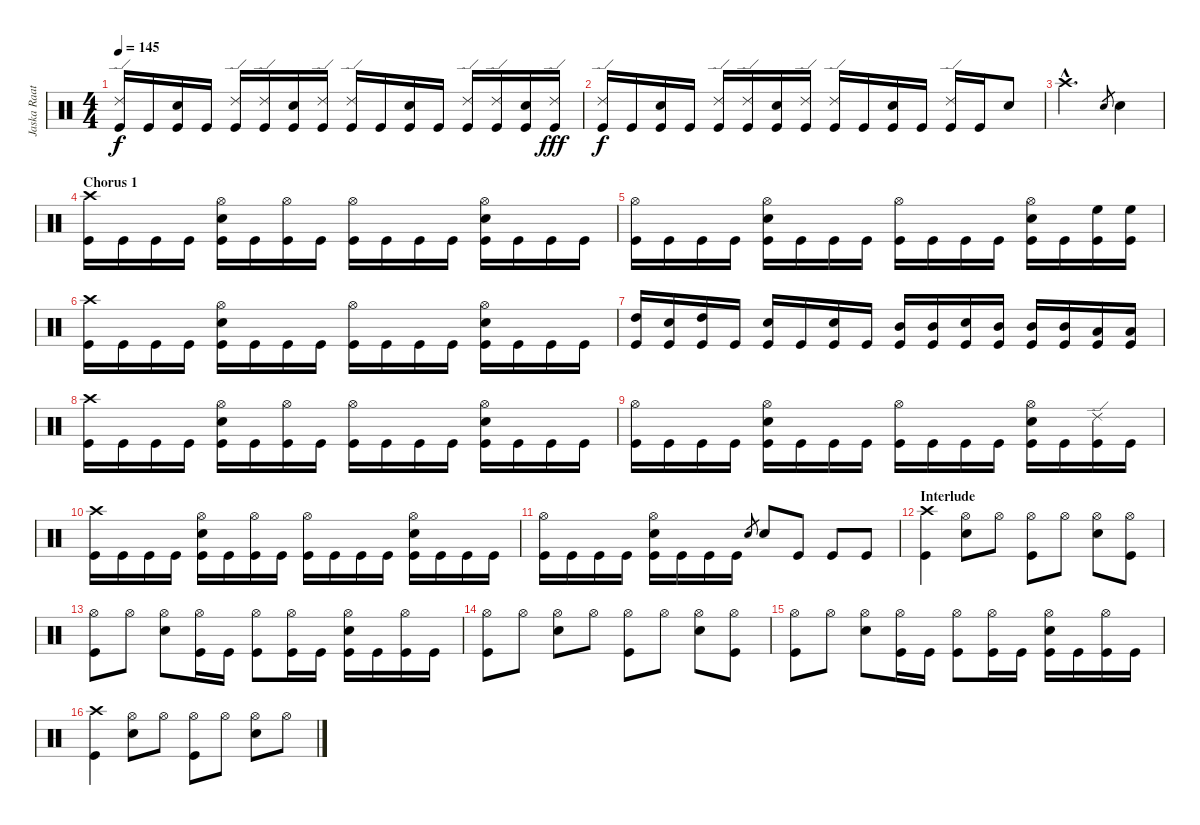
\track ("Jaska Raatikainen" "Jaska Raat") {instrument percussion}
\staff {score}
\articulation defaults
\ts (4 4)
\tempo 145
\clef neutral
\ks c
("Ride (edge) 2" "Kick (hit)").16{dy f} "Kick (hit)".16 ("Snare (hit) 2" "Kick (hit)").16 "Kick (hit)".16 ("Ride (edge) 2" "Kick (hit)").16 ("Ride (edge) 2" "Kick (hit)").16 ("Snare (hit) 2" "Kick (hit)").16 ("Ride (edge) 2" "Kick (hit)").16 ("Ride (edge) 2" "Kick (hit)").16 "Kick (hit)".16 ("Snare (hit) 2" "Kick (hit)").16 "Kick (hit)".16 ("Ride (edge) 2" "Kick (hit)").16 ("Ride (edge) 2" "Kick (hit)").16 ("Snare (hit) 2" "Kick (hit)").16 ("Ride (edge) 2" "Kick (hit)").16{dy fff} |
("Ride (edge) 2" "Kick (hit)").16{dy f} "Kick (hit)".16 ("Snare (hit) 2" "Kick (hit)").16 "Kick (hit)".16 ("Ride (edge) 2" "Kick (hit)").16 ("Ride (edge) 2" "Kick (hit)").16 ("Snare (hit) 2" "Kick (hit)").16 ("Ride (edge) 2" "Kick (hit)").16 ("Ride (edge) 2" "Kick (hit)").16 "Kick (hit)".16 ("Snare (hit) 2" "Kick (hit)").16 "Kick (hit)".16 ("Ride (edge) 2" "Kick (hit)").16 "Kick (hit)".16 "Snare (hit) 2".8 |
"Crash high (hit)"{hac}.2{d} "Snare (hit) 2".8{gr} "Snare (hit) 2".4 |
\section ("" "Chorus 1")
("Crash high (hit)" "Kick (hit)").16 "Kick (hit)".16 "Kick (hit)".16 "Kick (hit)".16 ("Hi-Hat (open)" "Snare (hit) 2" "Kick (hit)").16 "Kick (hit)".16 ("Hi-Hat (open)" "Kick (hit)").16 "Kick (hit)".16 ("Hi-Hat (open)" "Kick (hit)").16 "Kick (hit)".16 "Kick (hit)".16 "Kick (hit)".16 ("Hi-Hat (open)" "Snare (hit) 2" "Kick (hit)").16 "Kick (hit)".16 "Kick (hit)".16 "Kick (hit)".16 |
("Hi-Hat (open)" "Kick (hit)").16 "Kick (hit)".16 "Kick (hit)".16 "Kick (hit)".16 ("Hi-Hat (open)" "Snare (hit) 2" "Kick (hit)").16 "Kick (hit)".16 "Kick (hit)".16 "Kick (hit)".16 ("Hi-Hat (open)" "Kick (hit)").16 "Kick (hit)".16 "Kick (hit)".16 "Kick (hit)".16 ("Hi-Hat (open)" "Snare (hit) 2" "Kick (hit)").16 "Kick (hit)".16 ("High Floor Tom (hit)" "Kick (hit)").16 ("High Floor Tom (hit)" "Kick (hit)").16 |
("Crash high (hit)" "Kick (hit)").16 "Kick (hit)".16 "Kick (hit)".16 "Kick (hit)".16 ("Hi-Hat (open)" "Snare (hit) 2" "Kick (hit)").16 "Kick (hit)".16 "Kick (hit)".16 "Kick (hit)".16 ("Hi-Hat (open)" "Kick (hit)").16 "Kick (hit)".16 "Kick (hit)".16 "Kick (hit)".16 ("Hi-Hat (open)" "Snare (hit) 2" "Kick (hit)").16 "Kick (hit)".16 "Kick (hit)".16 "Kick (hit)".16 |
("High Tom (hit)" "Kick (hit)").16 ("Snare (hit) 2" "Kick (hit)").16 ("High Tom (hit)" "Kick (hit)").16 "Kick (hit)".16 ("Snare (hit) 2" "Kick (hit)").16 "Kick (hit)".16 ("Snare (hit) 2" "Kick (hit)").16 "Kick (hit)".16 ("Mid Tom (hit)" "Kick (hit)").16 ("Mid Tom (hit)" "Kick (hit)").16 ("Snare (hit) 2" "Kick (hit)").16 ("Mid Tom (hit)" "Kick (hit)").16 ("Mid Tom (hit)" "Kick (hit)").16 ("Mid Tom (hit)" "Kick (hit)").16 ("Low Tom (hit)" "Kick (hit)").16 ("Low Tom (hit)" "Kick (hit)").16 |
("Crash high (hit)" "Kick (hit)").16 "Kick (hit)".16 "Kick (hit)".16 "Kick (hit)".16 ("Hi-Hat (open)" "Snare (hit) 2" "Kick (hit)").16 "Kick (hit)".16 ("Hi-Hat (open)" "Kick (hit)").16 "Kick (hit)".16 ("Hi-Hat (open)" "Kick (hit)").16 "Kick (hit)".16 "Kick (hit)".16 "Kick (hit)".16 ("Hi-Hat (open)" "Snare (hit) 2" "Kick (hit)").16 "Kick (hit)".16 "Kick (hit)".16 "Kick (hit)".16 |
("Hi-Hat (open)" "Kick (hit)").16 "Kick (hit)".16 "Kick (hit)".16 "Kick (hit)".16 ("Hi-Hat (open)" "Snare (hit) 2" "Kick (hit)").16 "Kick (hit)".16 "Kick (hit)".16 "Kick (hit)".16 ("Hi-Hat (open)" "Kick (hit)").16 "Kick (hit)".16 "Kick (hit)".16 "Kick (hit)".16 ("Hi-Hat (open)" "Snare (hit) 2" "Kick (hit)").16 "Kick (hit)".16 ("Ride (edge) 2" "Kick (hit)").16 "Kick (hit)".16 |
("Crash high (hit)" "Kick (hit)").16 "Kick (hit)".16 "Kick (hit)".16 "Kick (hit)".16 ("Hi-Hat (open)" "Snare (hit) 2" "Kick (hit)").16 "Kick (hit)".16 ("Hi-Hat (open)" "Kick (hit)").16 "Kick (hit)".16 ("Hi-Hat (open)" "Kick (hit)").16 "Kick (hit)".16 "Kick (hit)".16 "Kick (hit)".16 ("Hi-Hat (open)" "Snare (hit) 2" "Kick (hit)").16 "Kick (hit)".16 "Kick (hit)".16 "Kick (hit)".16 |
("Hi-Hat (open)" "Kick (hit)").16 "Kick (hit)".16 "Kick (hit)".16 "Kick (hit)".16 ("Hi-Hat (open)" "Snare (hit) 2" "Kick (hit)").16 "Kick (hit)".16 "Kick (hit)".16 "Kick (hit)".16 "Snare (hit) 2".8{gr} "Snare (hit) 2".8 "Kick (hit)".8 "Kick (hit)".8 "Kick (hit)".8 |
\section ("" "Interlude")
("Crash high (hit)" "Kick (hit)").4 ("Hi-Hat (open)" "Snare (hit) 2").8 "Hi-Hat (open)".8 ("Hi-Hat (open)" "Kick (hit)").8 "Hi-Hat (open)".8 ("Hi-Hat (open)" "Snare (hit) 2").8 ("Hi-Hat (open)" "Kick (hit)").8 |
("Hi-Hat (open)" "Kick (hit)").8 "Hi-Hat (open)".8 ("Hi-Hat (open)" "Snare (hit) 2").8 ("Hi-Hat (open)" "Kick (hit)").16 "Kick (hit)".16 ("Hi-Hat (open)" "Kick (hit)").8 ("Hi-Hat (open)" "Kick (hit)").16 "Kick (hit)".16 ("Hi-Hat (open)" "Snare (hit) 2" "Kick (hit)").16 "Kick (hit)".16 ("Hi-Hat (open)" "Kick (hit)").16 "Kick (hit)".16 |
("Hi-Hat (open)" "Kick (hit)").8 "Hi-Hat (open)".8 ("Hi-Hat (open)" "Snare (hit) 2").8 "Hi-Hat (open)".8 ("Hi-Hat (open)" "Kick (hit)").8 "Hi-Hat (open)".8 ("Hi-Hat (open)" "Snare (hit) 2").8 ("Hi-Hat (open)" "Kick (hit)").8 |
("Hi-Hat (open)" "Kick (hit)").8 "Hi-Hat (open)".8 ("Hi-Hat (open)" "Snare (hit) 2").8 ("Hi-Hat (open)" "Kick (hit)").16 "Kick (hit)".16 ("Hi-Hat (open)" "Kick (hit)").8 ("Hi-Hat (open)" "Kick (hit)").16 "Kick (hit)".16 ("Hi-Hat (open)" "Snare (hit) 2" "Kick (hit)").16 "Kick (hit)".16 ("Hi-Hat (open)" "Kick (hit)").16 "Kick (hit)".16 |
("Crash high (hit)" "Kick (hit)").4 ("Hi-Hat (open)" "Snare (hit) 2").8 "Hi-Hat (open)".8 ("Hi-Hat (open)" "Kick (hit)").8 "Hi-Hat (open)".8 ("Hi-Hat (open)" "Snare (hit) 2").8 "Hi-Hat (open)".8
